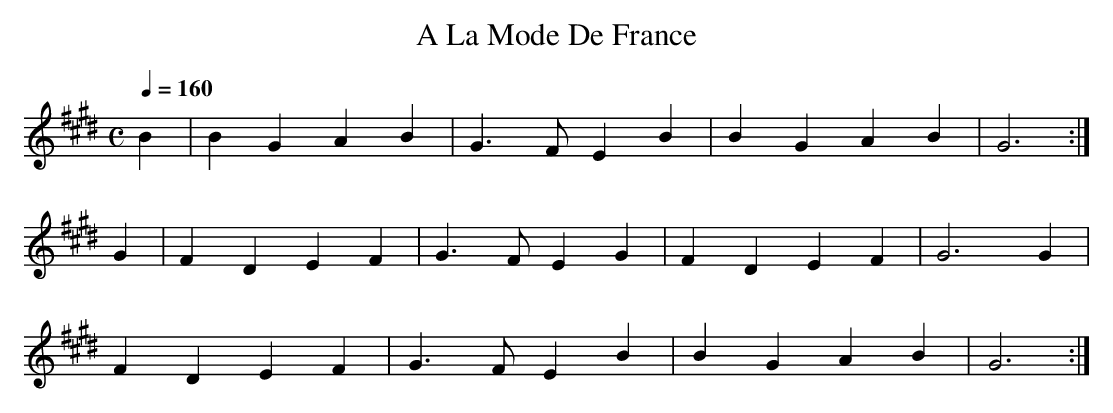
X:1
T:A La Mode De France
M:C
L:1/4
Q:1/4=160
K:Emaj
B | B G A B | G>F E B | B G A B | G3 :|
G | F D E F | G>F E G | F D E F | G3 G |
F D E F | G>F E B | B G A B | G3 :|
